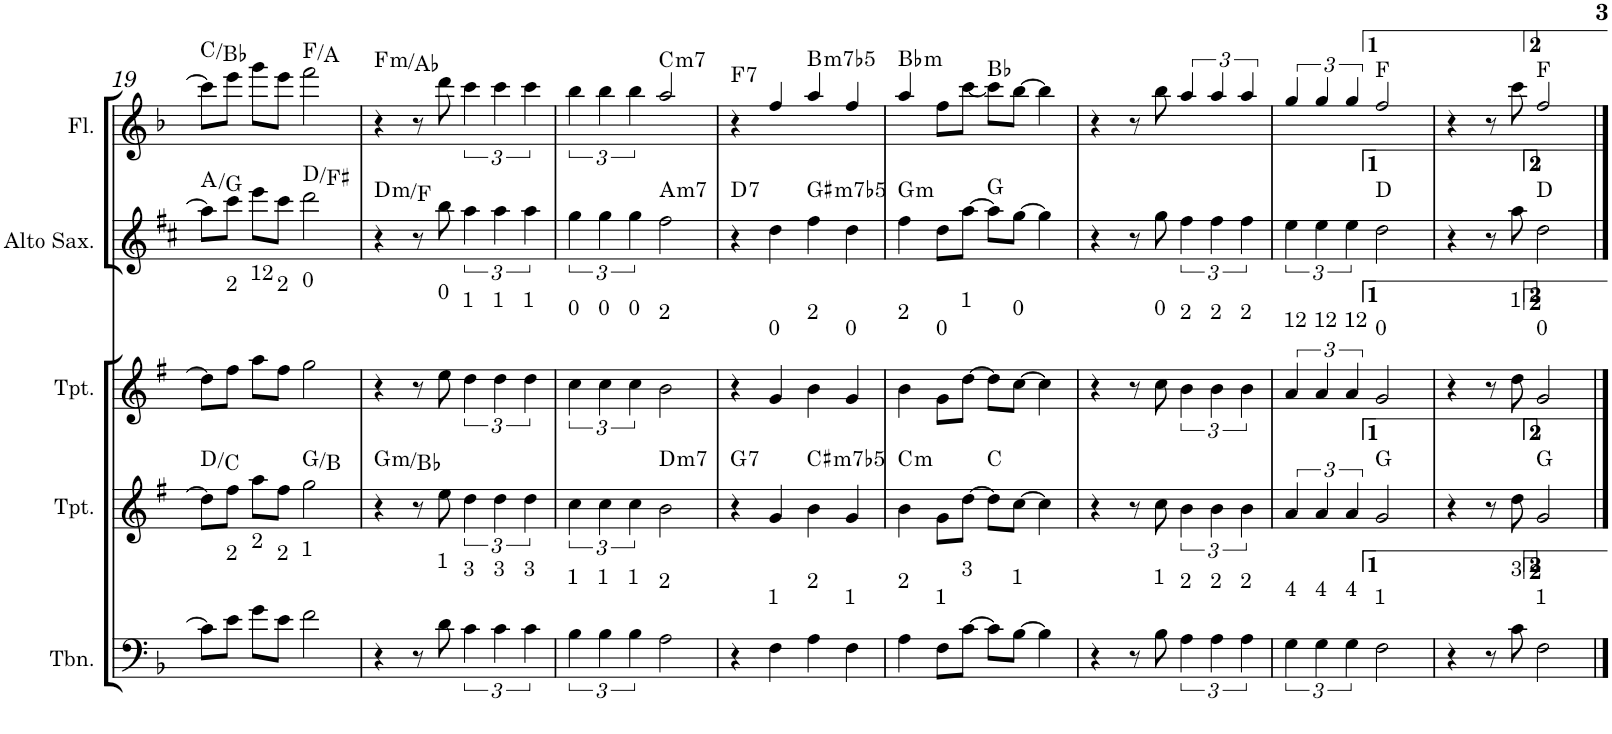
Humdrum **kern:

**kern	**kern	**harte	**kern	**kern	**harte	**kern	**harte
*part5	*part4	*part4	*part3	*part2	*part2	*part1	*part1
*staff5	*staff4	*	*staff3	*staff2	*	*staff1	*
*I"C clavF	*I"Bb	*	*I"Bb - Pirata	*I"Eb	*	*I"C clavG	*
!!LO:PB:g=z
*clefF4	*clefG2	*	*clefG2	*clefG2	*	*clefG2	*
*	*Trd1c2	*	*Trd1c2	*Trd5c9	*	*	*
*k[b-]	*k[f#]	*	*k[f#]	*k[f#c#]	*	*k[b-]	*
*F:	*G:	*	*G:	*D:	*	*F:	*
*M4/4	*M4/4	*	*M4/4	*M4/4	*	*M4/4	*
=19	=19	=19	=19	=19	=19	=19	=19
8c\L]	8dd\L]	D:maj/b7	8dd\L]	8aa\L]	A:maj/b7	8ccc\L]	C:maj/b7
!	!	!	!LO:TX:a:t=2	!	!	!	!
!LO:TX:a:t=2	!	!	!	!	!	!	!
8e\J	8ff#\J	.	8ff#\J	8ccc#\J	.	8eee\J	.
!	!	!	!LO:TX:a:t=12	!	!	!	!
!LO:TX:a:t=2	!	!	!	!	!	!	!
8g\L	8aa\L	.	8aa\L	8eee\L	.	8ggg\L	.
!	!	!	!LO:TX:a:t=2	!	!	!	!
!LO:TX:a:t=2	!	!	!	!	!	!	!
8e\J	8ff#\J	.	8ff#\J	8ccc#\J	.	8eee\J	.
!	!	!	!LO:TX:a:t=0	!	!	!	!
!LO:TX:a:t=1	!	!	!	!	!	!	!
2f\	2gg\	G:maj/3	2gg\	2ddd\	D:maj/3	2fff\	F:maj/3
=20	=20	=20	=20	=20	=20	=20	=20
!	!	!LO:H:kt=m	!	!	!LO:H:kt=m	!	!LO:H:kt=m
4r	4r	G:min/b3	4r	4r	D:min/b3	4r	F:min/b3
8r	8r	.	8r	8r	.	8r	.
!	!	!	!LO:TX:a:t=0	!	!	!	!
!LO:TX:a:t=1	!	!	!	!	!	!	!
8d\	8ee\	.	8ee\	8bb\	.	8ddd\	.
!	!	!	!LO:TX:a:t=1	!	!	!	!
!LO:TX:a:t=3	!	!	!	!	!	!	!
6c\	6dd\	.	6dd\	6aa\	.	6ccc\	.
!	!	!	!LO:TX:a:t=1	!	!	!	!
!LO:TX:a:t=3	!	!	!	!	!	!	!
6c\	6dd\	.	6dd\	6aa\	.	6ccc\	.
!	!	!	!LO:TX:a:t=1	!	!	!	!
!LO:TX:a:t=3	!	!	!	!	!	!	!
6c\	6dd\	.	6dd\	6aa\	.	6ccc\	.
=21	=21	=21	=21	=21	=21	=21	=21
!	!	!	!LO:TX:a:t=0	!	!	!	!
!LO:TX:a:t=1	!	!	!	!	!	!	!
6B-\	6cc\	.	6cc\	6gg\	.	6bb-\	.
!	!	!	!LO:TX:a:t=0	!	!	!	!
!LO:TX:a:t=1	!	!	!	!	!	!	!
6B-\	6cc\	.	6cc\	6gg\	.	6bb-\	.
!	!	!	!LO:TX:a:t=0	!	!	!	!
!LO:TX:a:t=1	!	!	!	!	!	!	!
6B-\	6cc\	.	6cc\	6gg\	.	6bb-\	.
!	!	!	!LO:TX:a:t=2	!	!	!	!
!LO:TX:a:t=2	!	!LO:H:kt=m7	!	!	!LO:H:kt=m7	!	!LO:H:kt=m7
2A\	2b\	D:min7	2b\	2ff#\	A:min7	2aa/	C:min7
=22	=22	=22	=22	=22	=22	=22	=22
!	!	!LO:H:kt=7	!	!	!LO:H:kt=7	!	!LO:H:kt=7
4r	4r	G:7	4r	4r	D:7	4r	F:7
!	!	!	!LO:TX:a:t=0	!	!	!	!
!LO:TX:a:t=1	!	!	!	!	!	!	!
4F\	4g/	.	4g/	4dd\	.	4ff/	.
!	!	!	!LO:TX:a:t=2	!	!	!	!
!LO:TX:a:t=2	!	!LO:H:kt=m7b5	!	!	!LO:H:kt=m7b5	!	!LO:H:kt=m7b5
4A\	4b\	C#:hdim7	4b\	4ff#\	G#:hdim7	4aa/	B:hdim7
!	!	!	!LO:TX:a:t=0	!	!	!	!
!LO:TX:a:t=1	!	!	!	!	!	!	!
4F\	4g/	.	4g/	4dd\	.	4ff/	.
=23	=23	=23	=23	=23	=23	=23	=23
!	!	!	!LO:TX:a:t=2	!	!	!	!
!LO:TX:a:t=2	!	!LO:H:kt=m	!	!	!LO:H:kt=m	!	!LO:H:kt=m
4A\	4b\	C:min	4b\	4ff#\	G:min	4aa/	Bb:min
!	!	!	!LO:TX:a:t=0	!	!	!	!
!LO:TX:a:t=1	!	!	!	!	!	!	!
8F\L	8g\L	.	8g\L	8dd\L	.	8ff\L	.
!	!	!	!LO:TX:a:t=1	!	!	!	!
!LO:TX:a:t=3	!	!	!	!	!	!	!
[>8c\J	[>8dd\J	.	[>8dd\J	[>8aa\J	.	[<8ccc\J	.
8c\L]	8dd\L]	C:maj	8dd\L]	8aa\L]	G:maj	8ccc\L]	Bb:maj
!	!	!	!LO:TX:a:t=0	!	!	!	!
!LO:TX:a:t=1	!	!	!	!	!	!	!
[>8B-\J	[>8cc\J	.	[>8cc\J	[>8gg\J	.	[>8bb-\J	.
4B-\]	4cc\]	.	4cc\]	4gg\]	.	4bb-\]	.
=24	=24	=24	=24	=24	=24	=24	=24
4r	4r	.	4r	4r	.	4r	.
8r	8r	.	8r	8r	.	8r	.
!	!	!	!LO:TX:a:t=0	!	!	!	!
!LO:TX:a:t=1	!	!	!	!	!	!	!
8B-\	8cc\	.	8cc\	8gg\	.	8bb-\	.
!	!	!	!LO:TX:a:t=2	!	!	!	!
!LO:TX:a:t=2	!	!	!	!	!	!	!
6A\	6b\	.	6b\	6ff#\	.	6aa/	.
!	!	!	!LO:TX:a:t=2	!	!	!	!
!LO:TX:a:t=2	!	!	!	!	!	!	!
6A\	6b\	.	6b\	6ff#\	.	6aa/	.
!	!	!	!LO:TX:a:t=2	!	!	!	!
!LO:TX:a:t=2	!	!	!	!	!	!	!
6A\	6b\	.	6b\	6ff#\	.	6aa/	.
=25	=25	=25	=25	=25	=25	=25	=25
!	!	!	!LO:TX:a:t=12	!	!	!	!
!LO:TX:a:t=4	!	!	!	!	!	!	!
6G\	6a/	.	6a/	6ee\	.	6gg/	.
!	!	!	!LO:TX:a:t=12	!	!	!	!
!LO:TX:a:t=4	!	!	!	!	!	!	!
6G\	6a/	.	6a/	6ee\	.	6gg/	.
!	!	!	!LO:TX:a:t=12	!	!	!	!
!LO:TX:a:t=4	!	!	!	!	!	!	!
6G\	6a/	.	6a/	6ee\	.	6gg/	.
!	!	!	!LO:TX:a:t=0	!	!	!	!
!LO:TX:a:t=1	!	!	!	!	!	!	!
2F\	2g/	G:maj	2g/	2dd\	D:maj	2ff/	F:maj
=26	=26	=26	=26	=26	=26	=26	=26
4r	4r	.	4r	4r	.	4r	.
8r	8r	.	8r	8r	.	8r	.
!	!	!	!LO:TX:a:t=1	!	!	!	!
!LO:TX:a:t=3	!	!	!	!	!	!	!
8c\	8dd\	.	8dd\	8aa\	.	8ccc\	.
!	!	!	!LO:TX:a:t=0	!	!	!	!
!LO:TX:a:t=1	!	!	!	!	!	!	!
2F\	2g/	G:maj	2g/	2dd\	D:maj	2ff/	F:maj
==	==	==	==	==	==	==	==
*-	*-	*-	*-	*-	*-	*-	*-
